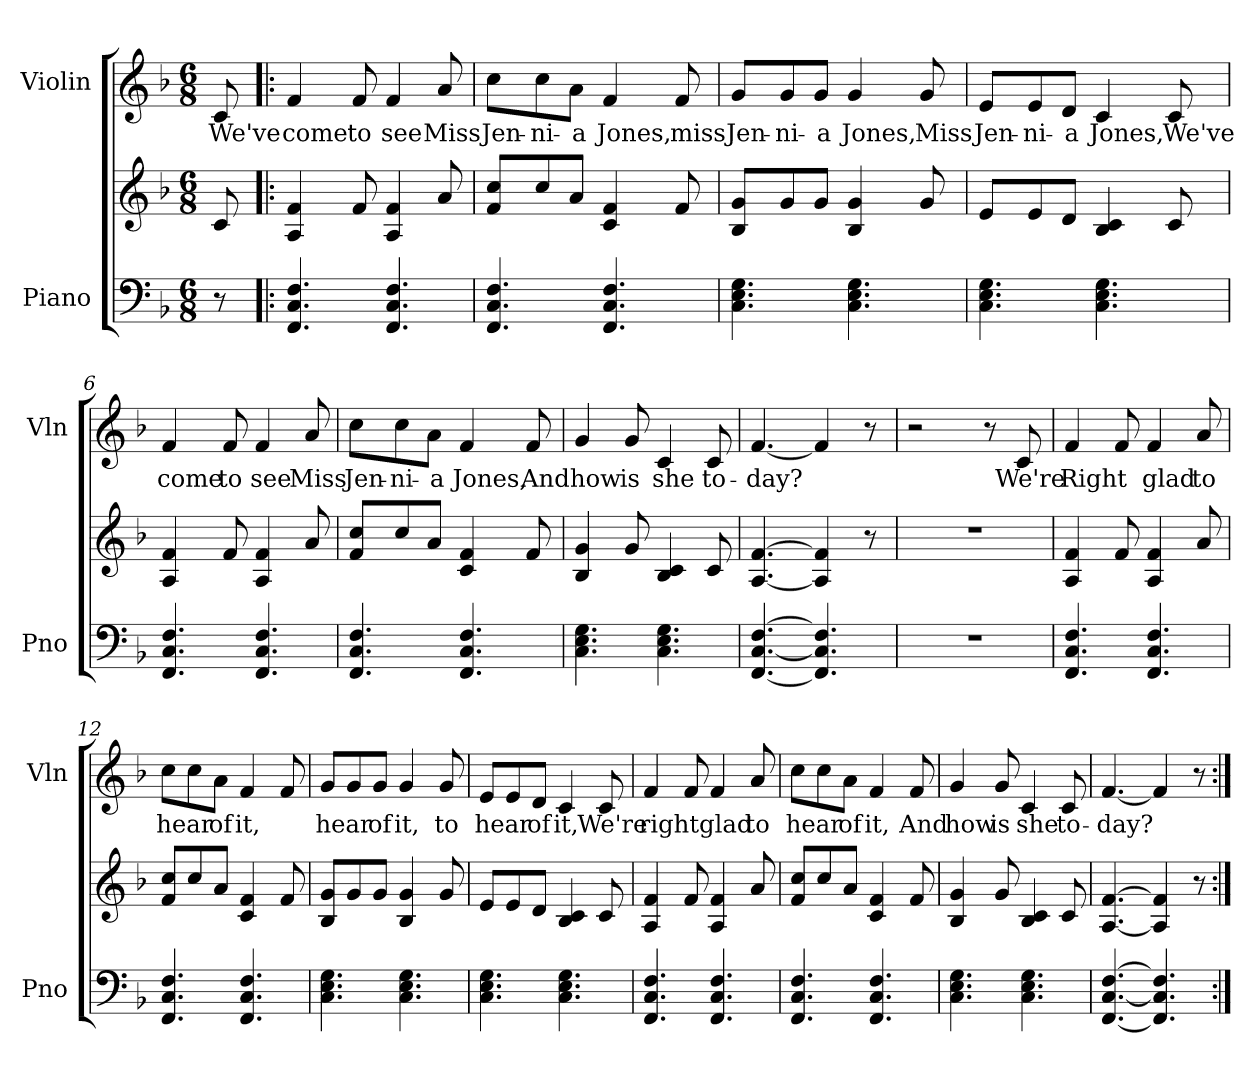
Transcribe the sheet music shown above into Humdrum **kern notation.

**kern	**kern	**kern	**text
*part2	*part2	*part1	*part1
*staff3	*staff2	*staff1	*staff1
*I"Piano	*	*I"Violin	*
*I'Pno	*	*I'Vln	*
*clefF4	*clefG2	*clefG2	*
*k[b-]	*k[b-]	*k[b-]	*
*M6/8	*M6/8	*M6/8	*
*MM110	*MM110	*MM110	*
=1	=1	=1	=1
!	!	!	!LO:LY:b
8r	8c/	8c/	We've
=2!|:	=2!|:	=2!|:	=2!|:
!	!	!	!LO:LY:b
4.FF/ 4.C/ 4.F/	4A/ 4f/	4f/	come
!	!	!	!LO:LY:b
.	8f/	8f/	to
!	!	!	!LO:LY:b
4.FF/ 4.C/ 4.F/	4A/ 4f/	4f/	see
!	!	!	!LO:LY:b
.	8a/	8a/	Miss
=3	=3	=3	=3
!	!	!	!LO:LY:b
4.FF/ 4.C/ 4.F/	8f/ 8cc/L	8cc\L	Jen-
!	!	!	!LO:LY:b
.	8cc\	8cc\	-ni-
!	!	!	!LO:LY:b
.	8a/J	8a\J	-a
!	!	!	!LO:LY:b
4.FF/ 4.C/ 4.F/	4c/ 4f/	4f/	Jones,
!	!	!	!LO:LY:b
.	8f/	8f/	miss
=4	=4	=4	=4
!	!	!	!LO:LY:b
4.C\ 4.E\ 4.G\	8B-/ 8g/L	8g/L	Jen-
!	!	!	!LO:LY:b
.	8g/	8g/	-ni-
!	!	!	!LO:LY:b
.	8g/J	8g/J	-a
!	!	!	!LO:LY:b
4.C\ 4.E\ 4.G\	4B-/ 4g/	4g/	Jones,
!	!	!	!LO:LY:b
.	8g/	8g/	Miss
=5	=5	=5	=5
!	!	!	!LO:LY:b
4.C\ 4.E\ 4.G\	8e/L	8e/L	Jen-
!	!	!	!LO:LY:b
.	8e/	8e/	-ni-
!	!	!	!LO:LY:b
.	8d/J	8d/J	-a
!	!	!	!LO:LY:b
4.C\ 4.E\ 4.G\	4B-/ 4c/	4c/	Jones,
!	!	!	!LO:LY:b
.	8c/	8c/	We've
!!LO:LB:g=z
=6	=6	=6	=6
!	!	!	!LO:LY:b
4.FF/ 4.C/ 4.F/	4A/ 4f/	4f/	come
!	!	!	!LO:LY:b
.	8f/	8f/	to
!	!	!	!LO:LY:b
4.FF/ 4.C/ 4.F/	4A/ 4f/	4f/	see
!	!	!	!LO:LY:b
.	8a/	8a/	Miss
=7	=7	=7	=7
!	!	!	!LO:LY:b
4.FF/ 4.C/ 4.F/	8f/ 8cc/L	8cc\L	Jen-
!	!	!	!LO:LY:b
.	8cc\	8cc\	-ni-
!	!	!	!LO:LY:b
.	8a/J	8a\J	-a
!	!	!	!LO:LY:b
4.FF/ 4.C/ 4.F/	4c/ 4f/	4f/	Jones,
!	!	!	!LO:LY:b
.	8f/	8f/	And
=8	=8	=8	=8
!	!	!	!LO:LY:b
4.C\ 4.E\ 4.G\	4B-/ 4g/	4g/	how
!	!	!	!LO:LY:b
.	8g/	8g/	is
!	!	!	!LO:LY:b
4.C\ 4.E\ 4.G\	4B-/ 4c/	4c/	she
!	!	!	!LO:LY:b
.	8c/	8c/	to-
=9	=9	=9	=9
!	!	!	!LO:LY:b
[4.FF/ [4.C/ [4.F/	[4.A/ [4.f/	[4.f/	-day?
4.FF/] 4.C/] 4.F/]	4A/] 4f/]	4f/]	.
.	8r	8r	.
=10	=10	=10	=10
2.r	2.r	2r	.
.	.	8r	.
!	!	!	!LO:LY:b
.	.	8c/	We're
!!LO:LB:g=z
=11	=11	=11	=11
!	!	!	!LO:LY:b
4.FF/ 4.C/ 4.F/	4A/ 4f/	4f/	Right
.	8f/	8f/	.
!	!	!	!LO:LY:b
4.FF/ 4.C/ 4.F/	4A/ 4f/	4f/	glad
!	!	!	!LO:LY:b
.	8a/	8a/	to
=12	=12	=12	=12
!	!	!	!LO:LY:b
4.FF/ 4.C/ 4.F/	8f/ 8cc/L	8cc\L	hear
.	8cc\	8cc\	.
!	!	!	!LO:LY:b
.	8a/J	8a\J	of
!	!	!	!LO:LY:b
4.FF/ 4.C/ 4.F/	4c/ 4f/	4f/	it,
.	8f/	8f/	.
=13	=13	=13	=13
!	!	!	!LO:LY:b
4.C\ 4.E\ 4.G\	8B-/ 8g/L	8g/L	hear
.	8g/	8g/	.
!	!	!	!LO:LY:b
.	8g/J	8g/J	of
!	!	!	!LO:LY:b
4.C\ 4.E\ 4.G\	4B-/ 4g/	4g/	it,
!	!	!	!LO:LY:b
.	8g/	8g/	to
=14	=14	=14	=14
!	!	!	!LO:LY:b
4.C\ 4.E\ 4.G\	8e/L	8e/L	hear
.	8e/	8e/	.
!	!	!	!LO:LY:b
.	8d/J	8d/J	of
!	!	!	!LO:LY:b
4.C\ 4.E\ 4.G\	4B-/ 4c/	4c/	it,
!	!	!	!LO:LY:b
.	8c/	8c/	We're
!!LO:LB:g=z
=15	=15	=15	=15
!	!	!	!LO:LY:b
4.FF/ 4.C/ 4.F/	4A/ 4f/	4f/	right
.	8f/	8f/	.
!	!	!	!LO:LY:b
4.FF/ 4.C/ 4.F/	4A/ 4f/	4f/	glad
!	!	!	!LO:LY:b
.	8a/	8a/	to
=16	=16	=16	=16
!	!	!	!LO:LY:b
4.FF/ 4.C/ 4.F/	8f/ 8cc/L	8cc\L	hear
.	8cc\	8cc\	.
!	!	!	!LO:LY:b
.	8a/J	8a\J	of
!	!	!	!LO:LY:b
4.FF/ 4.C/ 4.F/	4c/ 4f/	4f/	it,
!	!	!	!LO:LY:b
.	8f/	8f/	And
=17	=17	=17	=17
!	!	!	!LO:LY:b
4.C\ 4.E\ 4.G\	4B-/ 4g/	4g/	how
!	!	!	!LO:LY:b
.	8g/	8g/	is
!	!	!	!LO:LY:b
4.C\ 4.E\ 4.G\	4B-/ 4c/	4c/	she
!	!	!	!LO:LY:b
.	8c/	8c/	to-
=18	=18	=18	=18
!	!	!	!LO:LY:b
[4.FF/ [4.C/ [4.F/	[4.A/ [4.f/	[4.f/	-day?
4.FF/] 4.C/] 4.F/]	4A/] 4f/]	4f/]	.
.	8r	8r	.
=:|!	=:|!	=:|!	=:|!
*-	*-	*-	*-
